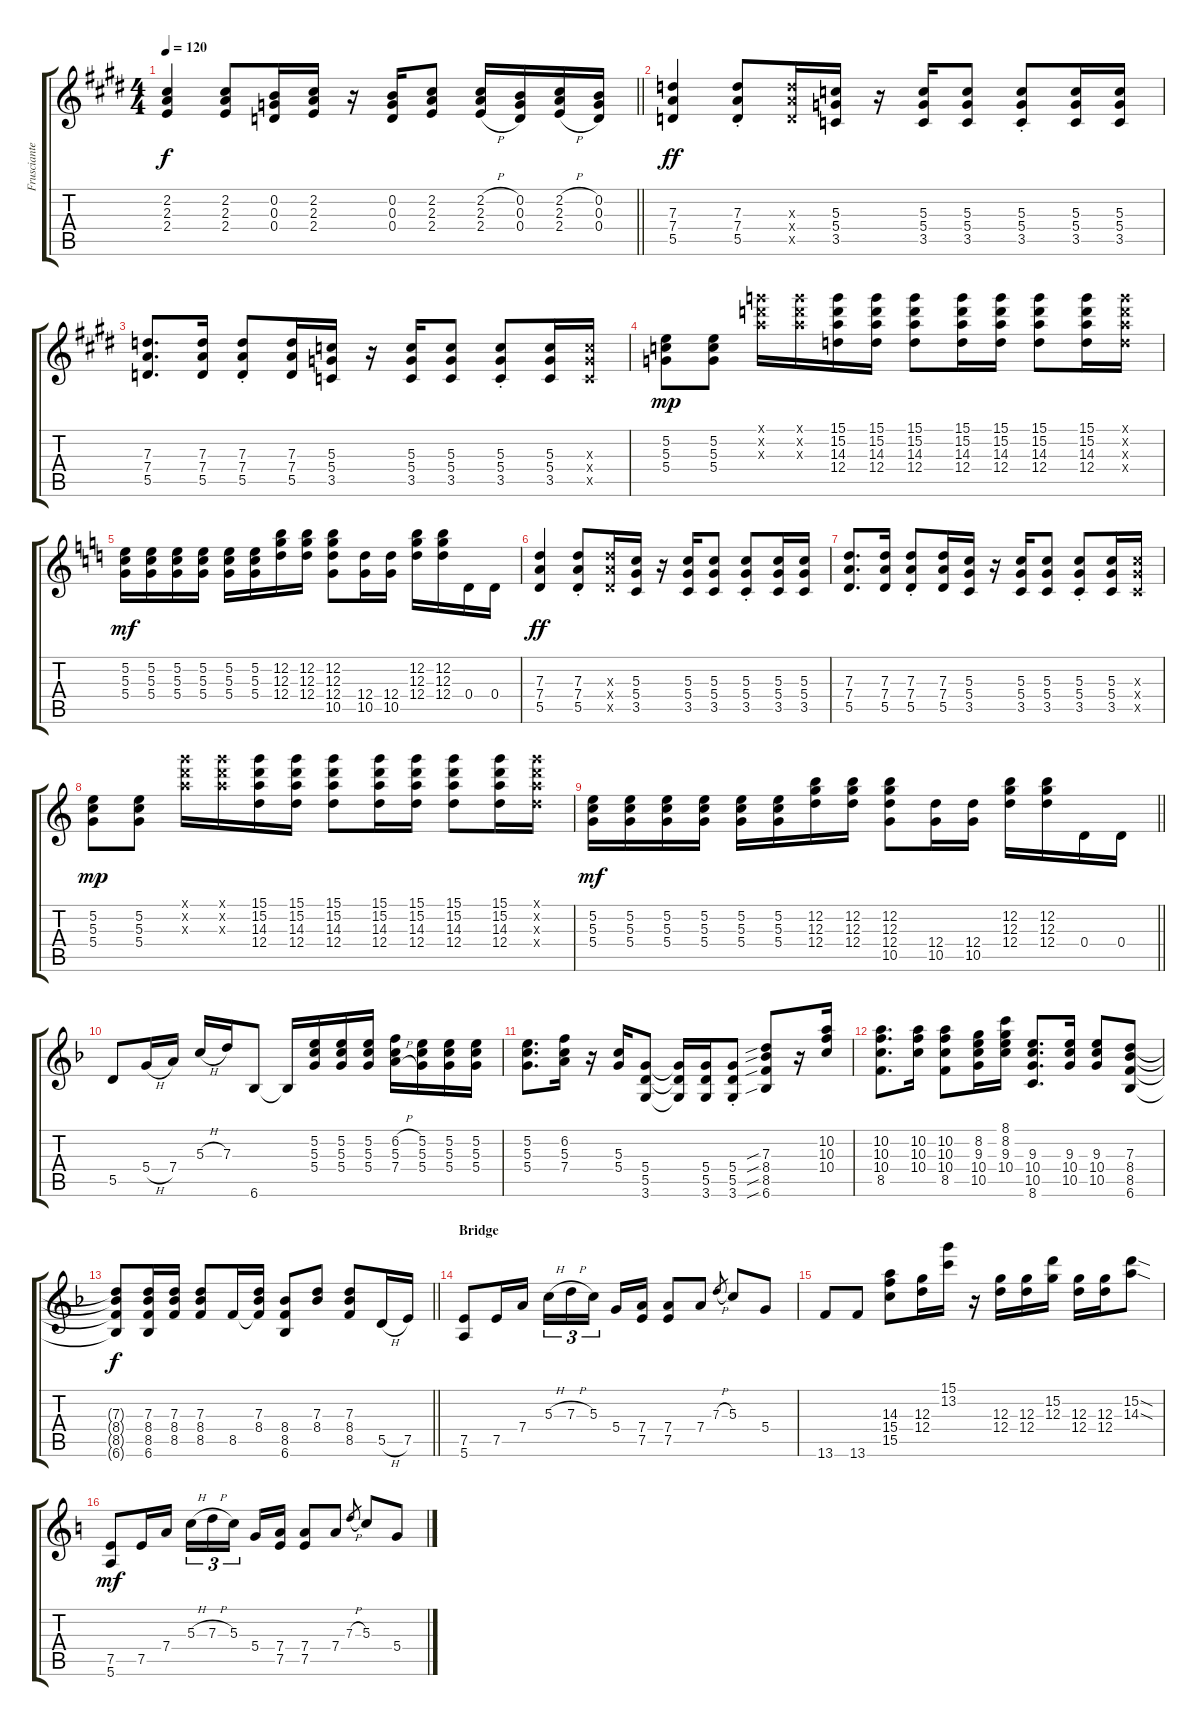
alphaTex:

\track ("Frusciante Distortion Left" "Frusciante") {instrument distortionguitar}
\staff {score tabs}
\tuning (E4 B3 G3 D3 A2 E2) {hide}
\ts (4 4)
\tempo 120
\clef g2
\barLineRight lightlight
\ks c#minor
(2.2{t} 2.3{t} 2.4{t}).4{dy f} (2.2 2.3 2.4).8 (0.2 0.3 0.4).16 (2.2 2.3 2.4).16 r.16 (0.2 0.3 0.4).16 (2.2 2.3 2.4).8 (2.2{h} 2.3{h} 2.4{h}).16 (0.2 0.3 0.4).16 (2.2{h} 2.3{h} 2.4{h}).16 (0.2 0.3 0.4).16 |
\ks e
(7.3 7.4 5.5).4{dy ff} (7.3{st} 7.4{st} 5.5{st}).8 (7.3{x} 7.4{x} 5.5{x}).16 (5.3 5.4 3.5).16 r.16 (5.3 5.4 3.5).16 (5.3 5.4 3.5).8 (5.3{st} 5.4{st} 3.5{st}).8 (5.3 5.4 3.5).16 (5.3 5.4 3.5).16 |
(7.3 7.4 5.5).8{d} (7.3 7.4 5.5).16 (7.3{st} 7.4{st} 5.5{st}).8 (7.3 7.4 5.5).16 (5.3 5.4 3.5).16 r.16 (5.3 5.4 3.5).16 (5.3 5.4 3.5).8 (5.3{st} 5.4{st} 3.5{st}).8 (5.3 5.4 3.5).16 (5.3{x} 5.4{x} 3.5{x}).16 |
(5.2 5.3 5.4).8{dy mp} (5.2 5.3 5.4).8 (15.1{x} 15.2{x} 14.3{x}).16 (15.1{x} 15.2{x} 14.3{x}).16 (15.1 15.2 14.3 12.4).16 (15.1 15.2 14.3 12.4).16 (15.1 15.2 14.3 12.4).8 (15.1 15.2 14.3 12.4).16 (15.1 15.2 14.3 12.4).16 (15.1 15.2 14.3 12.4).8 (15.1 15.2 14.3 12.4).16 (15.1{x} 15.2{x} 14.3{x} 12.4{x}).16 |
\ks c
(5.2 5.3 5.4).16{dy mf} (5.2 5.3 5.4).16 (5.2 5.3 5.4).16 (5.2 5.3 5.4).16 (5.2 5.3 5.4).16 (5.2 5.3 5.4).16 (12.2 12.3 12.4).16 (12.2 12.3 12.4).16 (12.2 12.3 12.4 10.5).8 (12.4 10.5).16 (12.4 10.5).16 (12.2 12.3 12.4).16 (12.2 12.3 12.4).16 0.4.16 0.4.16 |
(7.3 7.4 5.5).4{dy ff} (7.3{st} 7.4{st} 5.5{st}).8 (7.3{x} 7.4{x} 5.5{x}).16 (5.3 5.4 3.5).16 r.16 (5.3 5.4 3.5).16 (5.3 5.4 3.5).8 (5.3{st} 5.4{st} 3.5{st}).8 (5.3 5.4 3.5).16 (5.3 5.4 3.5).16 |
(7.3 7.4 5.5).8{d} (7.3 7.4 5.5).16 (7.3{st} 7.4{st} 5.5{st}).8 (7.3 7.4 5.5).16 (5.3 5.4 3.5).16 r.16 (5.3 5.4 3.5).16 (5.3 5.4 3.5).8 (5.3{st} 5.4{st} 3.5{st}).8 (5.3 5.4 3.5).16 (5.3{x} 5.4{x} 3.5{x}).16 |
(5.2 5.3 5.4).8{dy mp} (5.2 5.3 5.4).8 (15.1{x} 15.2{x} 14.3{x}).16 (15.1{x} 15.2{x} 14.3{x}).16 (15.1 15.2 14.3 12.4).16 (15.1 15.2 14.3 12.4).16 (15.1 15.2 14.3 12.4).8 (15.1 15.2 14.3 12.4).16 (15.1 15.2 14.3 12.4).16 (15.1 15.2 14.3 12.4).8 (15.1 15.2 14.3 12.4).16 (15.1{x} 15.2{x} 14.3{x} 12.4{x}).16 |
\barLineRight lightlight
(5.2 5.3 5.4).16{dy mf} (5.2 5.3 5.4).16 (5.2 5.3 5.4).16 (5.2 5.3 5.4).16 (5.2 5.3 5.4).16 (5.2 5.3 5.4).16 (12.2 12.3 12.4).16 (12.2 12.3 12.4).16 (12.2 12.3 12.4 10.5).8 (12.4 10.5).16 (12.4 10.5).16 (12.2 12.3 12.4).16 (12.2 12.3 12.4).16 0.4.16 0.4.16 |
\ks f
5.5.8 5.4{h}.16 7.4.16 5.3{h}.16 7.3.16 6.6.8 6.6{t}.16 (5.2 5.3 5.4).16 (5.2 5.3 5.4).16 (5.2 5.3 5.4).16 (6.2{h} 5.3 7.4{h}).16 (5.2 5.3 5.4).16 (5.2 5.3 5.4).16 (5.2 5.3 5.4).16 |
(5.2 5.3 5.4).8{d} (6.2 5.3 7.4).16 r.16 (5.3 5.4).16 (5.4 5.5 3.6).8 (5.4{t} 5.5{t} 3.6{t}).16 (5.4 5.5 3.6).16 (5.4{st} 5.5{st} 3.6{st}).8 (7.3{sib} 8.4{sib} 8.5{sib} 6.6{sib}).8 r.16 (10.2 10.3 10.4).16 |
(10.2 10.3 10.4 8.5).8{d} (10.2 10.3 10.4).16 (10.2 10.3 10.4 8.5).8 (8.2 9.3 10.4 10.5).16 (8.1 8.2 9.3 10.4).16 (9.3 10.4 10.5 8.6).8{d} (9.3 10.4 10.5).16 (9.3 10.4 10.5).8 (7.3 8.4 8.5 6.6).8 |
\barLineRight lightlight
(7.3{t} 8.4{t} 8.5{t} 6.6{t}).8{dy f} (7.3 8.4 8.5 6.6).16 (7.3 8.4 8.5).16 (7.3 8.4 8.5).8 8.5.16 (7.3 8.4 8.5{t}).16 (8.4 8.5 6.6).8 (7.3 8.4).8 (7.3 8.4 8.5).8 5.5{h}.16 7.5.16 |
\section ("" "Bridge")
(7.5 5.6).8 7.5.16 7.4.16 5.3{h}.16{tu (3 2)} 7.3{h}.16{tu (3 2)} 5.3.16{tu (3 2) beam splitsecondary} 5.4.16 (7.4 7.5).16 (7.4 7.5).8 7.4.8 7.3{h}.8{gr} 5.3.8 5.4.8 |
13.6.8 13.6.8 (14.3 15.4 15.5).8 (12.3 12.4).16 (15.1 13.2).16 r.16 (12.3 12.4).16 (12.3 12.4).16 (15.2 12.3).16 (12.3 12.4).16 (12.3 12.4).16 (15.2{sod} 14.3{sod}).8 |
\ks c
(7.5 5.6).8{dy mf} 7.5.16 7.4.16 5.3{h}.16{tu (3 2)} 7.3{h}.16{tu (3 2)} 5.3.16{tu (3 2) beam splitsecondary} 5.4.16 (7.4 7.5).16 (7.4 7.5).8 7.4.8 7.3{h}.8{gr} 5.3.8 5.4.8
